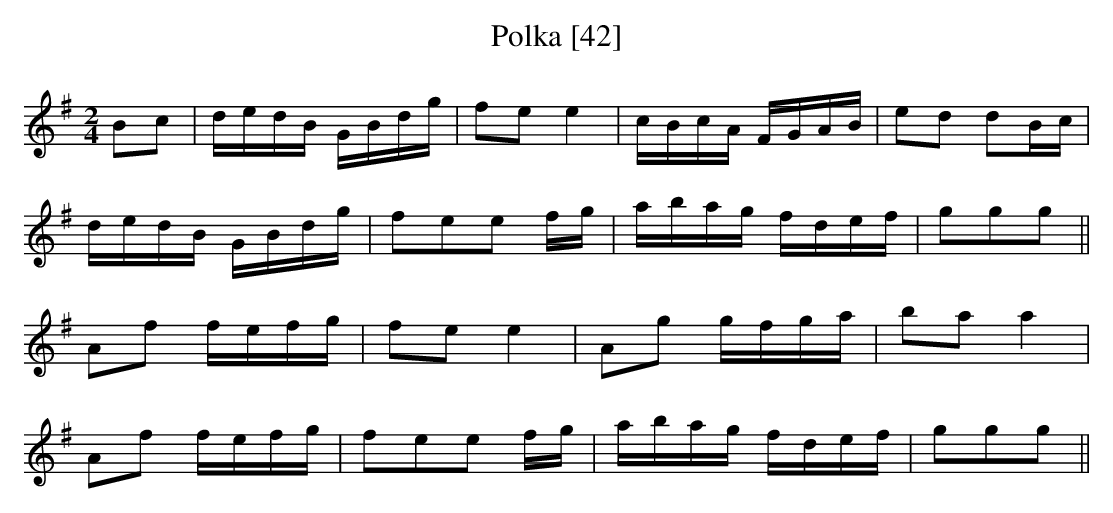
X:1
T:Polka [42]
M:2/4
L:1/8
K:G
Bc|d/e/d/B/ G/B/d/g/|fe e2|c/B/c/A/ F/G/A/B/|ed dB/c/|
d/e/d/B/  G/B/d/g/|fee f/g/|a/b/a/g/ f/d/e/f/|ggg||
Af f/e/f/g/|fe e2|Ag g/f/g/a/|ba a2|
Af f/e/f/g/|fee f/g/|a/b/a/g/ f/d/e/f/|ggg||
